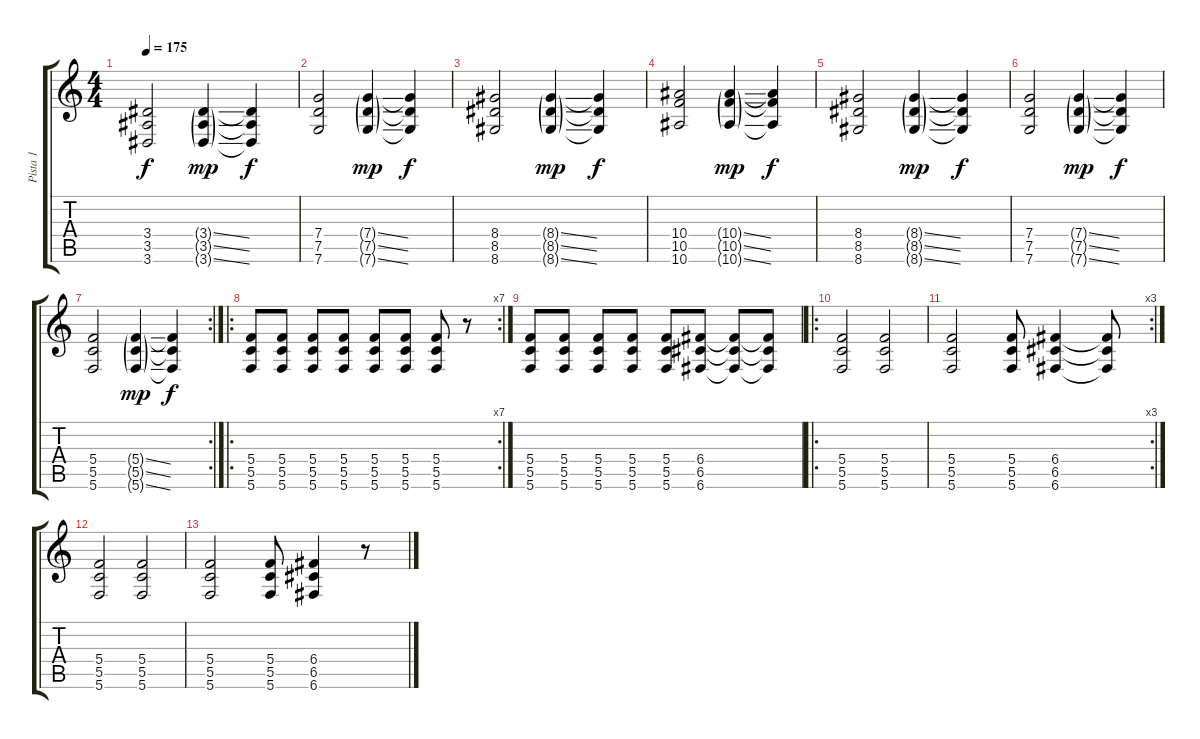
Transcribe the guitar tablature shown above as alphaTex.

\track ("Pista 1" "Pista 1") {instrument electricguitarclean}
\staff {score tabs}
\tuning (D4 A3 F3 C3 G2 C2) {hide}
\ts (4 4)
\tempo 175
\clef g2
\ks c
(3.4 3.5 3.6).2{dy f} (3.4{ss g} 3.5{ss g} 3.6{ss g}).4{dy mp} (3.4{t} 3.5{t} 3.6{t}).4{dy f} |
(7.4 7.5 7.6).2 (7.4{ss g} 7.5{ss g} 7.6{ss g}).4{dy mp} (7.4{t} 7.5{t} 7.6{t}).4{dy f} |
(8.4 8.5 8.6).2 (8.4{ss g} 8.5{ss g} 8.6{ss g}).4{dy mp} (8.4{t} 8.5{t} 8.6{t}).4{dy f} |
(10.4 10.5 10.6).2 (10.4{ss g} 10.5{ss g} 10.6{ss g}).4{dy mp} (10.4{t} 10.5{t} 10.6{t}).4{dy f} |
(8.4 8.5 8.6).2 (8.4{ss g} 8.5{ss g} 8.6{ss g}).4{dy mp} (8.4{t} 8.5{t} 8.6{t}).4{dy f} |
(7.4 7.5 7.6).2 (7.4{ss g} 7.5{ss g} 7.6{ss g}).4{dy mp} (7.4{t} 7.5{t} 7.6{t}).4{dy f} |
\rc 2
(5.4 5.5 5.6).2 (5.4{ss g} 5.5{ss g} 5.6{ss g}).4{dy mp} (5.4{t} 5.5{t} 5.6{t}).4{dy f} |
\ro
\rc 7
(5.4 5.5 5.6).8 (5.4 5.5 5.6).8 (5.4 5.5 5.6).8 (5.4 5.5 5.6).8 (5.4 5.5 5.6).8 (5.4 5.5 5.6).8 (5.4 5.5 5.6).8 r.8 |
(5.4 5.5 5.6).8 (5.4 5.5 5.6).8 (5.4 5.5 5.6).8 (5.4 5.5 5.6).8 (5.4 5.5 5.6).8 (6.4 6.5 6.6).8 (6.4{t} 6.5{t} 6.6{t}).8 (6.4{t} 6.5{t} 6.6{t}).8 |
\ro
(5.4 5.5 5.6).2 (5.4 5.5 5.6).2 |
\rc 3
(5.4 5.5 5.6).2 (5.4 5.5 5.6).8 (6.4 6.5 6.6).4 (6.4{t} 6.5{t} 6.6{t}).8 |
(5.4 5.5 5.6).2 (5.4 5.5 5.6).2 |
(5.4 5.5 5.6).2 (5.4 5.5 5.6).8 (6.4 6.5 6.6).4 r.8
